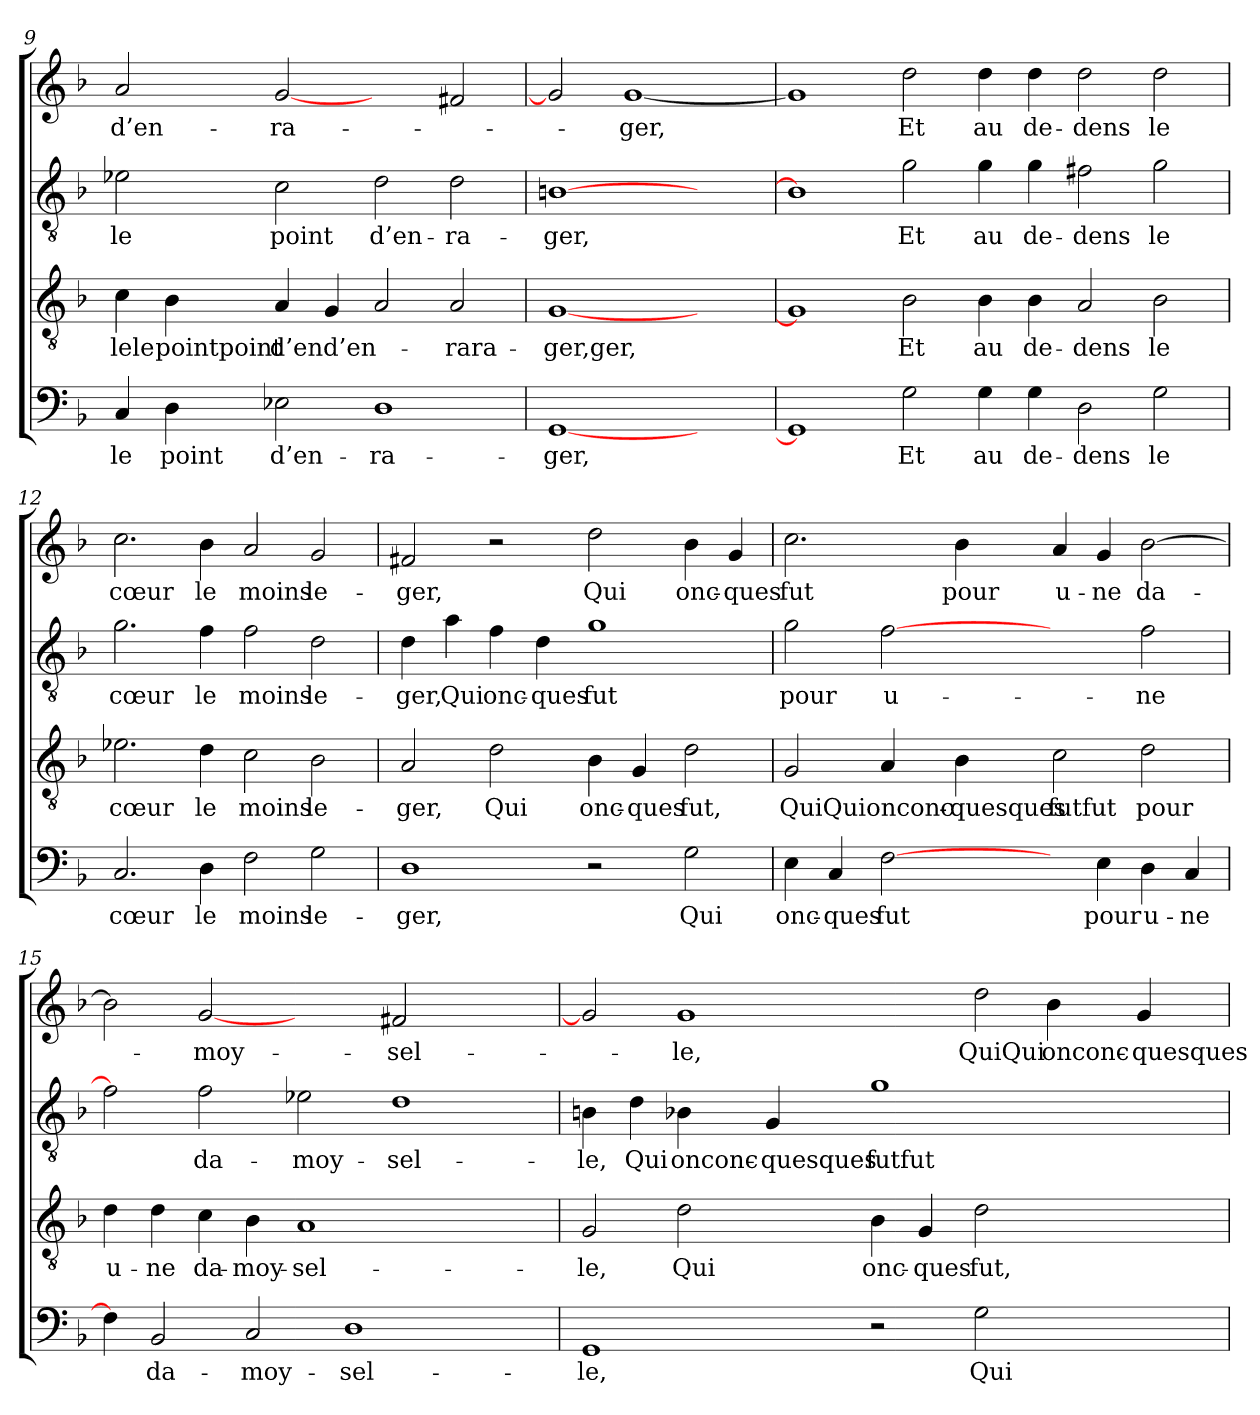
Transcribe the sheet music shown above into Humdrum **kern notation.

**kern	**text	**kern	**text	**kern	**text	**kern	**text
*part4	*part4	*part3	*part3	*part2	*part2	*part1	*part1
*staff4	*staff4	*staff3	*staff3	*staff2	*staff2	*staff1	*staff1
*clefF4	*	*clefGv2	*	*clefGv2	*	*clefG2	*
*k[b-]	*	*k[b-]	*	*k[b-]	*	*k[b-]	*
=9	=9	=9	=9	=9	=9	=9	=9
4C	le	4c	lele	2e-X	le	2a	d’en-
4D	point	4B-	pointpoint	.	.	.	.
2E-X	d’en-	4A	d’end’en-	2c	point	[2g	-ra-
.	.	4G	.	.	.	.	.
1D	-ra-	2A	.	2d	d’en-	2ryy	.
.	.	2A	-rara-	2d	-ra-	2f#X	.
!!LO:PB:g=z
=10	=10	=10	=10	=10	=10	=10	=10
[1GG	-ger,	[1G	-ger,ger,	[1Bn	-ger,	2g]	.
.	.	.	.	.	.	[1g	-ger,
2ryy	.	2ryy	.	2ryy	.	.	.
=11	=11	=11	=11	=11	=11	=11	=11
1GG]	.	1G]	.	1B]	.	1g]	.
2G	Et	2B-	Et	2g	Et	2dd	Et
4G	au	4B-	au	4g	au	4dd	au
4G	de-	4B-	de-	4g	de-	4dd	de-
2D	-dens	2A	-dens	2f#X	-dens	2dd	-dens
2G	le	2B-	le	2g	le	2dd	le
=12	=12	=12	=12	=12	=12	=12	=12
2.C	cœur	2.e-X	cœur	2.g	cœur	2.cc	cœur
4D	le	4d	le	4f	le	4b-	le
2F	moins	2c	moins	2f	moins	2a	moins
2G	le-	2B-	le-	2d	le-	2g	le-
=13	=13	=13	=13	=13	=13	=13	=13
1D	-ger,	2A	-ger,	4d	-ger,	2f#X	-ger,
.	.	.	.	4a	Qui	.	.
.	.	2d	Qui	4f	onc-	2r	.
.	.	.	.	4d	-ques	.	.
2r	.	4B-	onc-	1g	fut	2dd	Qui
.	.	4G	-ques	.	.	.	.
2G	Qui	2d	fut,	.	.	4b-	onc-
.	.	.	.	.	.	4g	-ques
!!LO:LB:g=z
=14	=14	=14	=14	=14	=14	=14	=14
4E	onc-	2G	QuiQui	2g	pour	2.cc	fut
4C	-ques	.	.	.	.	.	.
[2F	fut	4A	onconc-	[2f	u-	.	.
.	.	4B-	-quesques	.	.	4b-	pour
4ryy	.	2c	futfut	2ryy	.	4a	u-
4E	pour	.	.	.	.	4g	-ne
4D	u-	2d	pour	2f	-ne	[2b-	da-
4C	-ne	.	.	.	.	.	.
=15	=15	=15	=15	=15	=15	=15	=15
4F]	.	4d	u-	2f]	.	2b-]	.
2BB-	da-	4d	-ne	.	.	.	.
.	.	4c	da-	2f	da-	[2g	-moy-
2C	-moy-	4B-	-moy-	.	.	.	.
.	.	1A	-sel-	2e-X	-moy-	2ryy	.
1D	-sel-	.	.	.	.	.	.
.	.	.	.	1d	-sel-	2f#X	-sel-
.	.	2ryy	.	.	.	2ryy	.
4ryy	.	.	.	.	.	.	.
=16	=16	=16	=16	=16	=16	=16	=16
1GG	-le,	2G	-le,	4Bn	-le,	2g]	.
.	.	.	.	4d	Qui	.	.
.	.	2d	Qui	4B-X	onconc-	1g	-le,
.	.	.	.	4G	-quesques	.	.
2r	.	4B-	onc-	1g	futfut	.	.
.	.	4G	-ques	.	.	.	.
2G	Qui	2d	fut,	.	.	2dd	QuiQui
2ryy	.	2ryy	.	2ryy	.	4b-	onconc-
.	.	.	.	.	.	4g	-quesques
=	=	=	=	=	=	=	=
*-	*-	*-	*-	*-	*-	*-	*-
